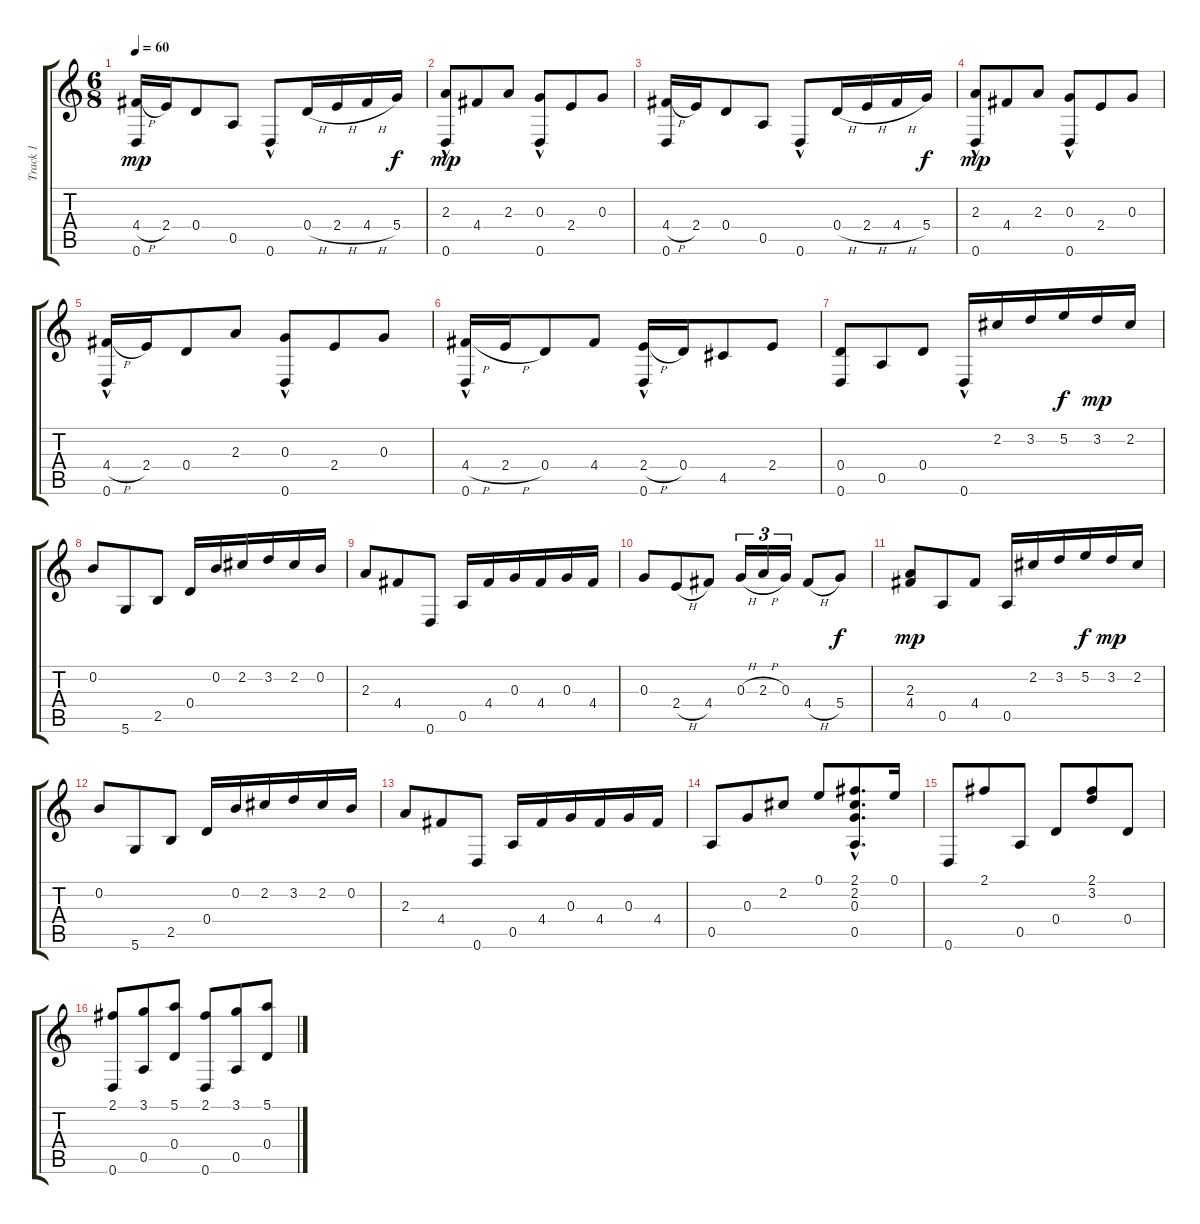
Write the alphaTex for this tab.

\track ("Track 1" "Track 1") {instrument acousticguitarsteel}
\staff {score tabs}
\tuning (E4 B3 G3 D3 A2 D2) {hide}
\ts (6 8)
\tempo 60
\clef g2
\ks c
(4.4{h} 0.6).16{dy mp} 2.4.16 0.4.8 0.5.8 0.6{hac}.8 0.4{h}.16 2.4{h}.16 4.4{h}.16 5.4.16{dy f} |
(2.3 0.6{hac}).8{dy mp} 4.4.8 2.3.8 (0.3 0.6{hac}).8 2.4.8 0.3.8 |
(4.4{h} 0.6).16 2.4.16 0.4.8 0.5.8 0.6{hac}.8 0.4{h}.16 2.4{h}.16 4.4{h}.16 5.4.16{dy f} |
(2.3 0.6{hac}).8{dy mp} 4.4.8 2.3.8 (0.3 0.6{hac}).8 2.4.8 0.3.8 |
(4.4{h} 0.6{hac}).16 2.4.16 0.4.8 2.3.8 (0.3 0.6{hac}).8 2.4.8 0.3.8 |
(4.4{h} 0.6{hac}).16 2.4{h}.16 0.4.8 4.4.8 (2.4{h} 0.6{hac}).16 0.4.16 4.5.8 2.4.8 |
(0.4 0.6).8 0.5.8 0.4.8 0.6{hac}.16 2.2.16 3.2.16 5.2.16{dy f} 3.2.16{dy mp} 2.2.16 |
0.2.8 5.6.8 2.5.8 0.4.16 0.2.16 2.2.16 3.2.16 2.2.16 0.2.16 |
2.3.8 4.4.8 0.6.8 0.5.16 4.4.16 0.3.16 4.4.16 0.3.16 4.4.16 |
0.3.8 2.4{h}.8 4.4.8 0.3{h}.16{tu (3 2)} 2.3{h}.16{tu (3 2)} 0.3.16{tu (3 2)} 4.4{h}.8 5.4.8{dy f} |
(2.3 4.4).8{dy mp} 0.5.8 4.4.8 0.5.16 2.2.16 3.2.16 5.2.16{dy f} 3.2.16{dy mp} 2.2.16 |
0.2.8 5.6.8 2.5.8 0.4.16 0.2.16 2.2.16 3.2.16 2.2.16 0.2.16 |
2.3.8 4.4.8 0.6.8 0.5.16 4.4.16 0.3.16 4.4.16 0.3.16 4.4.16 |
0.5.8 0.3.8 2.2.8 0.1.8 (2.1{hac} 2.2{hac} 0.3{hac} 0.5{hac}).8{d} 0.1.16 |
0.6.8 2.1.8 0.5.8 0.4.8 (2.1 3.2).8 0.4.8 |
(2.1 0.6).8 (3.1 0.5).8 (5.1 0.4).8 (2.1 0.6).8 (3.1 0.5).8 (5.1 0.4).8
